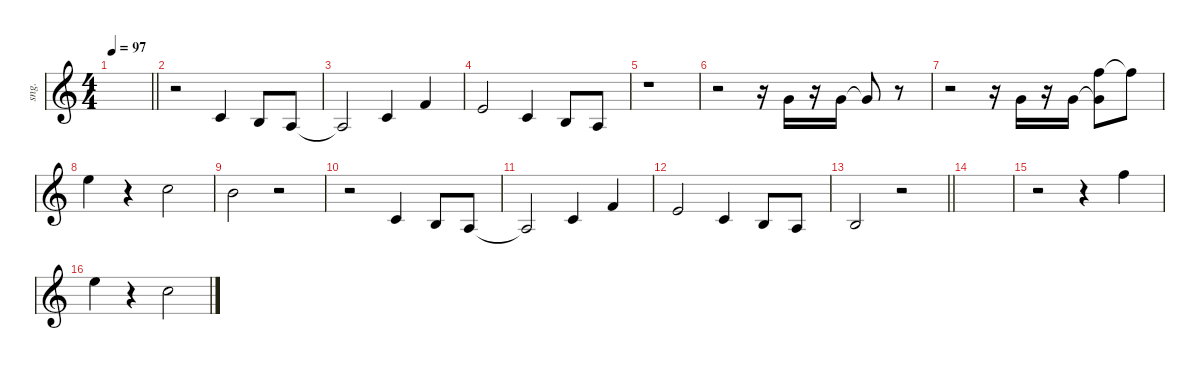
\defaultSystemsLayout 4
\hideDynamics
\bracketExtendMode nobrackets
\track ("Singer" "sng.") {instrument lead6voice}
\staff {score}
\tuning (E4 B3 G3 D3 A2 E2)
\ts (4 4)
\tempo 97
\clef g2
\barLineRight lightlight
\ks c
|
r.2{beam Down} 1.2.4{beam Up} 0.2.8{beam Up} 2.3.8{beam Up} |
2.3{t}.2{beam Up} 1.2.4{beam Up} 1.1.4{beam Up} |
0.1.2{beam Up} 1.2.4{beam Up} 0.2.8{beam Up} 2.3.8{beam Up} |
r.1{beam Down} |
r.2{beam Down} r.16{beam Down} 3.1.16{beam Up} r.16{beam Up} 3.1.16{beam Up} 3.1{t}.8{beam Up} r.8{beam Down} |
r.2{beam Down} r.16{beam Down} 3.1.16{beam Up} r.16{beam Up} 3.1.16{beam Up} (3.1{t} 18.2).8{beam Down} 18.2{t}.8{beam Down} |
12.1.4{beam Down} r.4{beam Down} 8.1.2{beam Down} |
7.1.2{beam Down} r.2{beam Down} |
r.2{beam Down} 1.2.4{beam Up} 0.2.8{beam Up} 2.3.8{beam Up} |
2.3{t}.2{beam Up} 1.2.4{beam Up} 1.1.4{beam Up} |
0.1.2{beam Up} 1.2.4{beam Up} 0.2.8{beam Up} 2.3.8{beam Up} |
\barLineRight lightlight
0.2.2{beam Up} r.2{beam Down} |
|
r.2{beam Down} r.4{beam Down} 13.1.4{beam Down} |
12.1.4{beam Down} r.4{beam Down} 8.1.2{beam Down}
